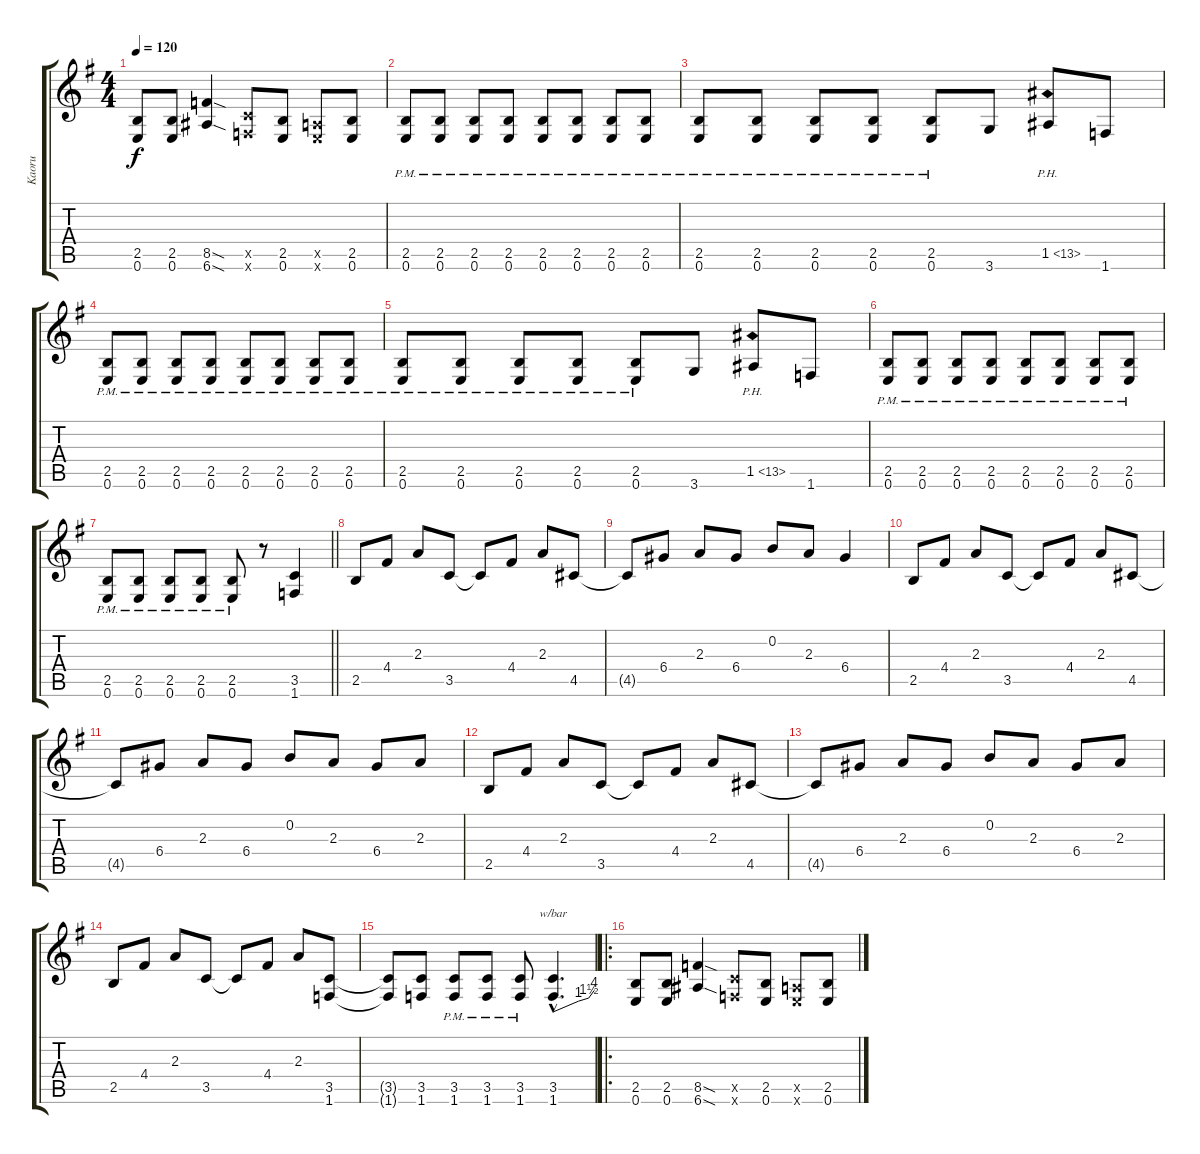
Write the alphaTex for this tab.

\track ("Kaoru" "Kaoru") {instrument distortionguitar}
\staff {score tabs}
\tuning (E4 B3 G3 D3 A2 E2) {hide}
\ts (4 4)
\tempo 120
\clef g2
\ks g
(2.5 0.6).8{dy f} (2.5 0.6).8 (8.5{sod} 6.6{sod}).4 (3.5{x} 1.6{x}).8 (2.5 0.6).8 (0.5{x} 0.6{x}).8 (2.5 0.6).8 |
(2.5{pm} 0.6{pm}).8 (2.5{pm} 0.6{pm}).8 (2.5{pm} 0.6{pm}).8 (2.5{pm} 0.6{pm}).8 (2.5{pm} 0.6{pm}).8 (2.5{pm} 0.6{pm}).8 (2.5{pm} 0.6{pm}).8 (2.5{pm} 0.6{pm}).8 |
(2.5{pm} 0.6{pm}).8 (2.5{pm} 0.6{pm}).8 (2.5{pm} 0.6{pm}).8 (2.5{pm} 0.6{pm}).8 (2.5{pm} 0.6{pm}).8 3.6.8 1.5{ph 12}.8 1.6.8 |
(2.5{pm} 0.6{pm}).8 (2.5{pm} 0.6{pm}).8 (2.5{pm} 0.6{pm}).8 (2.5{pm} 0.6{pm}).8 (2.5{pm} 0.6{pm}).8 (2.5{pm} 0.6{pm}).8 (2.5{pm} 0.6{pm}).8 (2.5{pm} 0.6{pm}).8 |
(2.5{pm} 0.6{pm}).8 (2.5{pm} 0.6{pm}).8 (2.5{pm} 0.6{pm}).8 (2.5{pm} 0.6{pm}).8 (2.5{pm} 0.6{pm}).8 3.6.8 1.5{ph 12}.8 1.6.8 |
(2.5{pm} 0.6{pm}).8 (2.5{pm} 0.6{pm}).8 (2.5{pm} 0.6{pm}).8 (2.5{pm} 0.6{pm}).8 (2.5{pm} 0.6{pm}).8 (2.5{pm} 0.6{pm}).8 (2.5{pm} 0.6{pm}).8 (2.5{pm} 0.6{pm}).8 |
\barLineRight lightlight
(2.5{pm} 0.6{pm}).8 (2.5{pm} 0.6{pm}).8 (2.5{pm} 0.6{pm}).8 (2.5{pm} 0.6{pm}).8 (2.5{pm} 0.6{pm}).8 r.8 (3.5 1.6).4 |
2.5.8{instrument electricguitarclean} 4.4.8 2.3.8 3.5.8 3.5{t}.8 4.4.8 2.3.8 4.5.8 |
4.5{t}.8 6.4.8 2.3.8 6.4.8 0.2.8 2.3.8 6.4.4 |
2.5.8 4.4.8 2.3.8 3.5.8 3.5{t}.8 4.4.8 2.3.8 4.5.8 |
4.5{t}.8 6.4.8 2.3.8 6.4.8 0.2.8 2.3.8 6.4.8 2.3.8 |
2.5.8 4.4.8 2.3.8 3.5.8 3.5{t}.8 4.4.8 2.3.8 4.5.8 |
4.5{t}.8 6.4.8 2.3.8 6.4.8 0.2.8 2.3.8 6.4.8 2.3.8 |
2.5.8 4.4.8 2.3.8 3.5.8 3.5{t}.8 4.4.8 2.3.8 (3.5 1.6).8{instrument distortionguitar} |
(3.5{t} 1.6{t}).8 (3.5 1.6).8 (3.5{pm} 1.6{pm}).8 (3.5{pm} 1.6{pm}).8 (3.5{pm} 1.6{pm}).8 (3.5{hac} 1.6{hac}).4{d tbe (custom default 0 0 37 4 52 6 60 16)} |
\ro
(2.5 0.6).8 (2.5 0.6).8 (8.5{sod} 6.6{sod}).4 (3.5{x} 1.6{x}).8 (2.5 0.6).8 (0.5{x} 0.6{x}).8 (2.5 0.6).8
